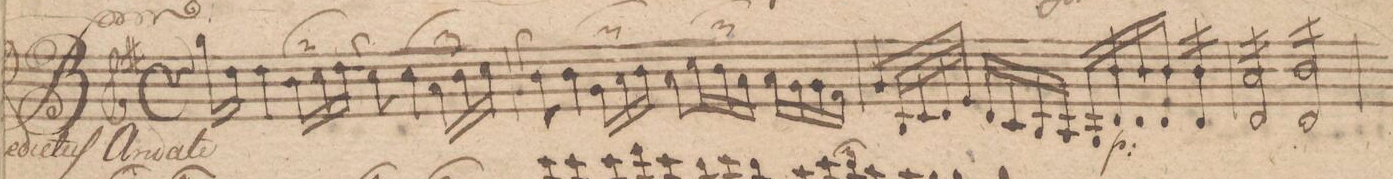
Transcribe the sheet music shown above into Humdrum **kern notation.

**kern	**dynam
*I"Violino Secundo	*
*clefG2	*
*k[f#]	*
*met(c)	*
*M4/4	*
16gg\LL	.
16dd\JJ	.
4dd\	.
24b\LL	.
24cc\	.
24dd\JJ	.
8qqdd/	.
8cc\	.
4cc\	.
24a\LL	.
24b\	.
24cc\JJ	.
=50	=50
8qqcc/	.
8b\	.
4b\	.
24g\LL	.
24a\	.
24b\JJ	.
8a\L	.
24cc\L	.
24b\	.
24a\JJ	.
16a\LL	.
16g\	.
16g\	.
16f#\JJ	.
=51	=51
8g/L	.
32B/LL	.
32c/	.
32d/	.
32e/JJJ	.
16d/LL	.
16c/	.
16B/	.
16A/JJ	.
16G/LL	.
16d/ 16b	p
16d/ 16b	.
16d/JJ 16b	.
*tremolo	*
16d/LL 16b	.
16d/ 16b	.
16d/ 16b	.
16d/JJ 16b	.
=52	=52
16d/LL 16a	.
16d/ 16a	.
16d/ 16a	.
16d/ 16a	.
16d/ 16a	.
16d/ 16a	.
16d/ 16a	.
16d/JJ 16a	.
16d/LL 16b	.
16d/ 16b	.
16d/ 16b	.
16d/ 16b	.
16d/ 16b	.
16d/ 16b	.
16d/ 16b	.
16d/JJ 16b	.
=53	=53
*-	*-
